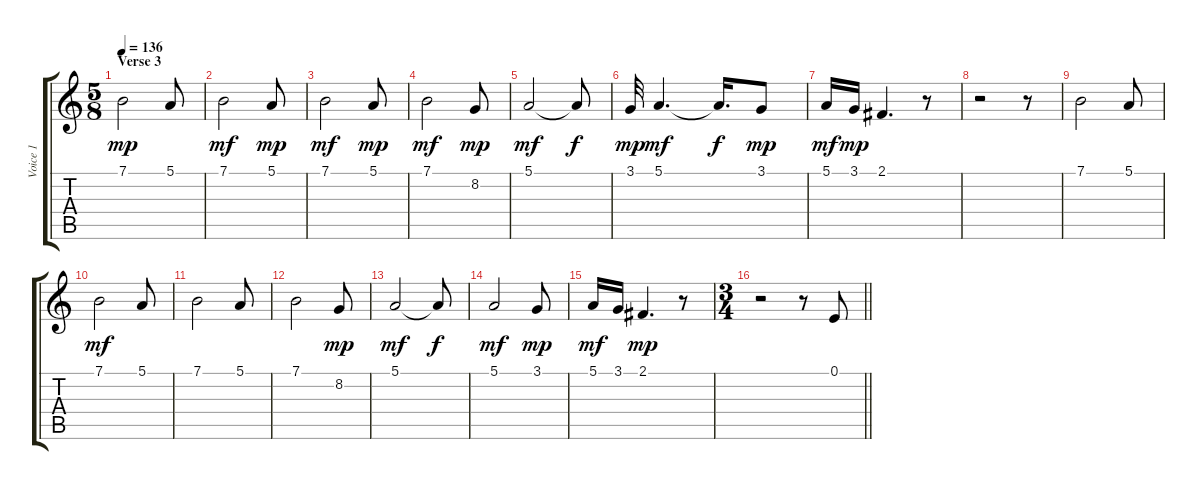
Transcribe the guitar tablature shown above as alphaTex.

\track ("Voice 1" "Voice 1") {instrument lead2sawtooth}
\staff {score tabs}
\tuning (E4 B3 G3 D3 A2 E2) {hide}
\ts (5 8)
\section ("" "Verse 3")
\tempo 136
\clef g2
\ks c
7.1.2{dy mp} 5.1.8 |
7.1.2{dy mf} 5.1.8{dy mp} |
7.1.2{dy mf} 5.1.8{dy mp} |
7.1.2{dy mf} 8.2.8{dy mp} |
5.1.2{dy mf} 5.1{t}.8{dy f} |
3.1.32{dy mp} 5.1.4{d dy mf} 5.1{t}.16{d dy f} 3.1.8{dy mp} |
5.1.16{dy mf} 3.1.16{dy mp} 2.1.4{d} r.8 |
r.2 r.8 |
7.1.2 5.1.8 |
7.1.2{dy mf} 5.1.8 |
7.1.2 5.1.8 |
7.1.2 8.2.8{dy mp} |
5.1.2{dy mf} 5.1{t}.8{dy f} |
5.1.2{dy mf} 3.1.8{dy mp} |
5.1.16{dy mf} 3.1.16 2.1.4{d dy mp} r.8 |
\ts (3 4)
\barLineRight lightlight
r.2 r.8 0.1.8
